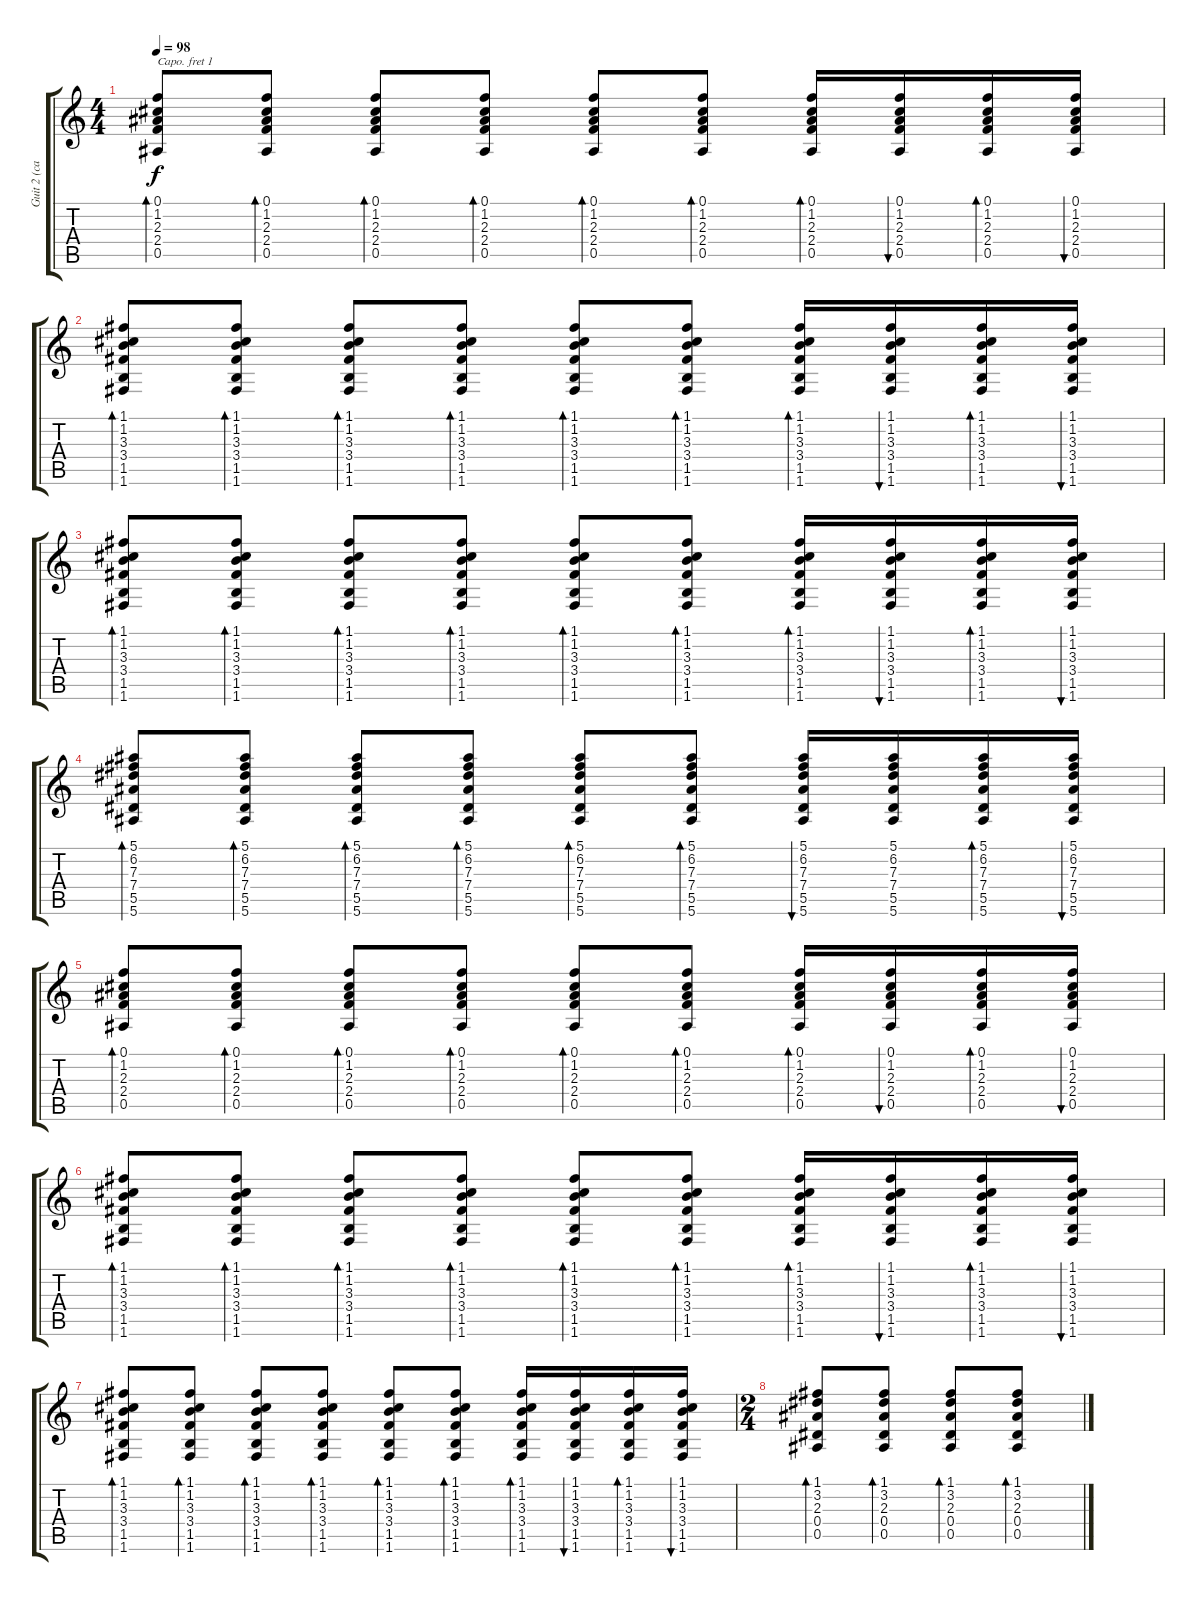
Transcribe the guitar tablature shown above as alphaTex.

\track ("Guit 2 (capo 1st fret)" "Guit 2 (ca") {instrument acousticguitarsteel}
\staff {score tabs}
\capo 1
\tuning (E4 B3 G3 D3 A2 E2) {hide}
\ts (4 4)
\tempo 98
\clef g2
\ks c
(0.1 1.2 2.3 2.4 0.5).8{bd 60 dy f} (0.1 1.2 2.3 2.4 0.5).8{bd 60} (0.1 1.2 2.3 2.4 0.5).8{bd 60} (0.1 1.2 2.3 2.4 0.5).8{bd 60} (0.1 1.2 2.3 2.4 0.5).8{bd 60} (0.1 1.2 2.3 2.4 0.5).8{bd 60} (0.1 1.2 2.3 2.4 0.5).16{bd 60} (0.1 1.2 2.3 2.4 0.5).16{bu 60} (0.1 1.2 2.3 2.4 0.5).16{bd 60} (0.1 1.2 2.3 2.4 0.5).16{bu 60} |
(1.1 1.2 3.3 3.4 1.5 1.6).8{bd 60} (1.1 1.2 3.3 3.4 1.5 1.6).8{bd 60} (1.1 1.2 3.3 3.4 1.5 1.6).8{bd 60} (1.1 1.2 3.3 3.4 1.5 1.6).8{bd 60} (1.1 1.2 3.3 3.4 1.5 1.6).8{bd 60} (1.1 1.2 3.3 3.4 1.5 1.6).8{bd 60} (1.1 1.2 3.3 3.4 1.5 1.6).16{bd 60} (1.1 1.2 3.3 3.4 1.5 1.6).16{bu 60} (1.1 1.2 3.3 3.4 1.5 1.6).16{bd 60} (1.1 1.2 3.3 3.4 1.5 1.6).16{bu 60} |
(1.1 1.2 3.3 3.4 1.5 1.6).8{bd 60} (1.1 1.2 3.3 3.4 1.5 1.6).8{bd 60} (1.1 1.2 3.3 3.4 1.5 1.6).8{bd 60} (1.1 1.2 3.3 3.4 1.5 1.6).8{bd 60} (1.1 1.2 3.3 3.4 1.5 1.6).8{bd 60} (1.1 1.2 3.3 3.4 1.5 1.6).8{bd 60} (1.1 1.2 3.3 3.4 1.5 1.6).16{bd 60} (1.1 1.2 3.3 3.4 1.5 1.6).16{bu 60} (1.1 1.2 3.3 3.4 1.5 1.6).16{bd 60} (1.1 1.2 3.3 3.4 1.5 1.6).16{bu 60} |
(5.1 6.2 7.3 7.4 5.5 5.6).8{bd 60} (5.1 6.2 7.3 7.4 5.5 5.6).8{bd 60} (5.1 6.2 7.3 7.4 5.5 5.6).8{bd 60} (5.1 6.2 7.3 7.4 5.5 5.6).8{bd 60} (5.1 6.2 7.3 7.4 5.5 5.6).8{bd 60} (5.1 6.2 7.3 7.4 5.5 5.6).8{bd 60} (5.1 6.2 7.3 7.4 5.5 5.6).16{bu 60} (5.1 6.2 7.3 7.4 5.5 5.6).16 (5.1 6.2 7.3 7.4 5.5 5.6).16{bd 60} (5.1 6.2 7.3 7.4 5.5 5.6).16{bu 60} |
(0.1 1.2 2.3 2.4 0.5).8{bd 60} (0.1 1.2 2.3 2.4 0.5).8{bd 60} (0.1 1.2 2.3 2.4 0.5).8{bd 60} (0.1 1.2 2.3 2.4 0.5).8{bd 60} (0.1 1.2 2.3 2.4 0.5).8{bd 60} (0.1 1.2 2.3 2.4 0.5).8{bd 60} (0.1 1.2 2.3 2.4 0.5).16{bd 60} (0.1 1.2 2.3 2.4 0.5).16{bu 60} (0.1 1.2 2.3 2.4 0.5).16{bd 60} (0.1 1.2 2.3 2.4 0.5).16{bu 60} |
(1.1 1.2 3.3 3.4 1.5 1.6).8{bd 60} (1.1 1.2 3.3 3.4 1.5 1.6).8{bd 60} (1.1 1.2 3.3 3.4 1.5 1.6).8{bd 60} (1.1 1.2 3.3 3.4 1.5 1.6).8{bd 60} (1.1 1.2 3.3 3.4 1.5 1.6).8{bd 60} (1.1 1.2 3.3 3.4 1.5 1.6).8{bd 60} (1.1 1.2 3.3 3.4 1.5 1.6).16{bd 60} (1.1 1.2 3.3 3.4 1.5 1.6).16{bu 60} (1.1 1.2 3.3 3.4 1.5 1.6).16{bd 60} (1.1 1.2 3.3 3.4 1.5 1.6).16{bu 60} |
(1.1 1.2 3.3 3.4 1.5 1.6).8{bd 60} (1.1 1.2 3.3 3.4 1.5 1.6).8{bd 60} (1.1 1.2 3.3 3.4 1.5 1.6).8{bd 60} (1.1 1.2 3.3 3.4 1.5 1.6).8{bd 60} (1.1 1.2 3.3 3.4 1.5 1.6).8{bd 60} (1.1 1.2 3.3 3.4 1.5 1.6).8{bd 60} (1.1 1.2 3.3 3.4 1.5 1.6).16{bd 60} (1.1 1.2 3.3 3.4 1.5 1.6).16{bu 60} (1.1 1.2 3.3 3.4 1.5 1.6).16{bd 60} (1.1 1.2 3.3 3.4 1.5 1.6).16{bu 60} |
\ts (2 4)
(1.1 3.2 2.3 0.4 0.5).8{bd 60} (1.1 3.2 2.3 0.4 0.5).8{bd 60} (1.1 3.2 2.3 0.4 0.5).8{bd 60} (1.1 3.2 2.3 0.4 0.5).8{bd 60}
